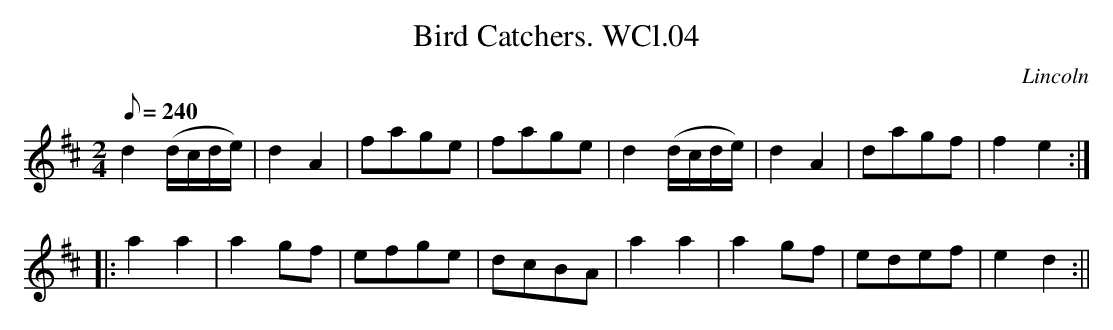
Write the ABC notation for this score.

X:1
T:Bird Catchers. WCl.04
M:2/4
L:1/8
Q:240
O:Lincoln
K:D
d2 (d/2c/2d/2e/2)|d2A2|fage|fage|d2 (d/2c/2d/2e/2)|d2 A2|dagf|f2e2::!
a2 a2|a2 gf|efge|dcBA|a2 a2|a2 gf|edef|e2d2:||
